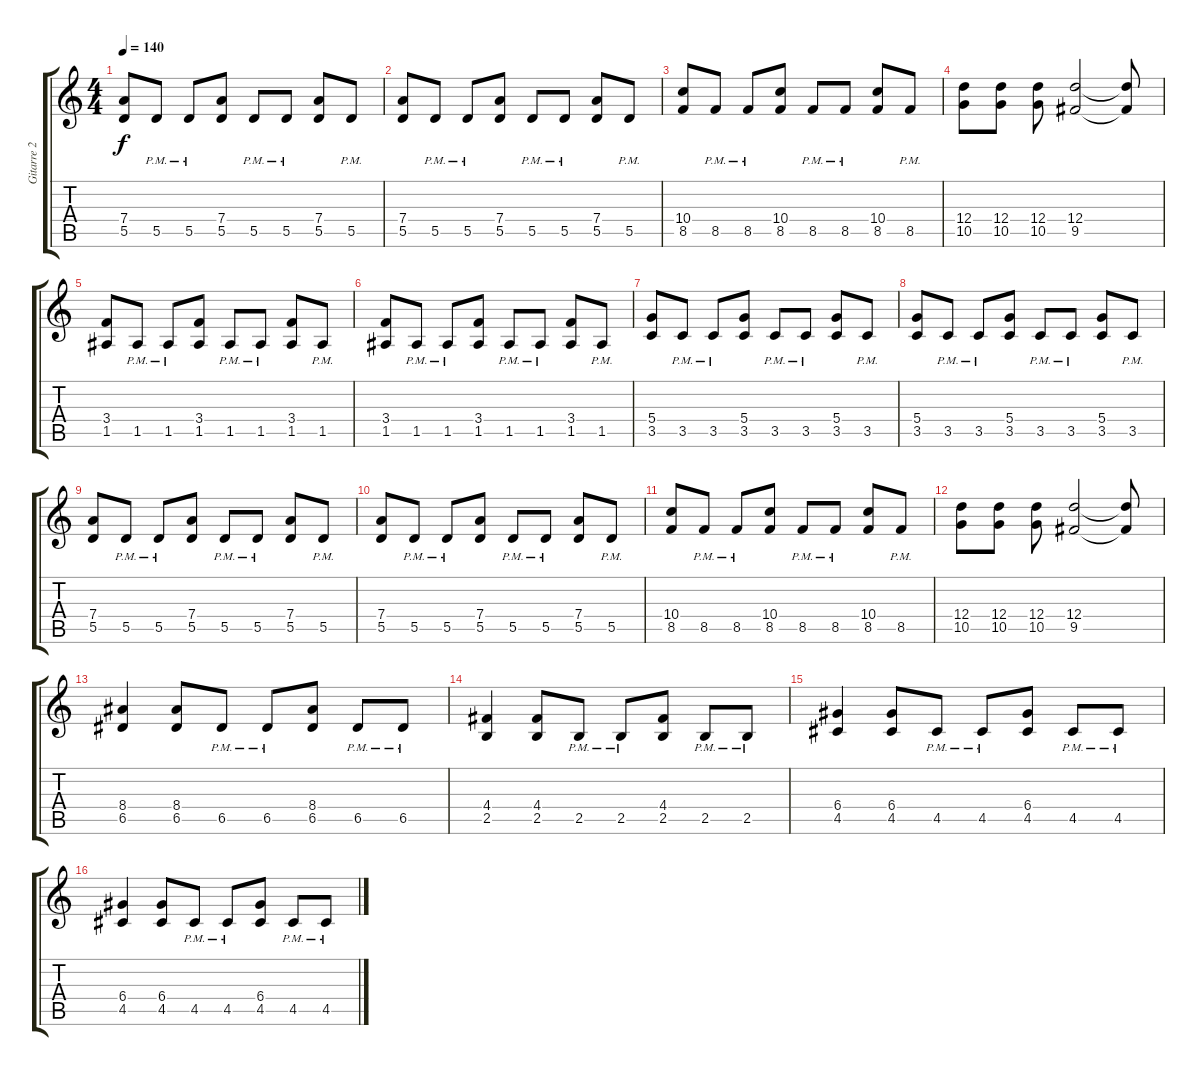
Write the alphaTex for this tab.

\track ("Gitarre 2" "Gitarre 2") {instrument distortionguitar}
\staff {score tabs}
\tuning (E4 B3 G3 D3 A2 E2) {hide}
\ts (4 4)
\tempo 140
\clef g2
\ks c
(7.4 5.5).8{dy f} 5.5{pm}.8 5.5{pm}.8 (7.4 5.5).8 5.5{pm}.8 5.5{pm}.8 (7.4 5.5).8 5.5{pm}.8 |
(7.4 5.5).8 5.5{pm}.8 5.5{pm}.8 (7.4 5.5).8 5.5{pm}.8 5.5{pm}.8 (7.4 5.5).8 5.5{pm}.8 |
(10.4 8.5).8 8.5{pm}.8 8.5{pm}.8 (10.4 8.5).8 8.5{pm}.8 8.5{pm}.8 (10.4 8.5).8 8.5{pm}.8 |
(12.4 10.5).8 (12.4 10.5).8 (12.4 10.5).8 (12.4 9.5).2 (12.4{t} 9.5{t}).8 |
(3.4 1.5).8 1.5{pm}.8 1.5{pm}.8 (3.4 1.5).8 1.5{pm}.8 1.5{pm}.8 (3.4 1.5).8 1.5{pm}.8 |
(3.4 1.5).8 1.5{pm}.8 1.5{pm}.8 (3.4 1.5).8 1.5{pm}.8 1.5{pm}.8 (3.4 1.5).8 1.5{pm}.8 |
(5.4 3.5).8 3.5{pm}.8 3.5{pm}.8 (5.4 3.5).8 3.5{pm}.8 3.5{pm}.8 (5.4 3.5).8 3.5{pm}.8 |
(5.4 3.5).8 3.5{pm}.8 3.5{pm}.8 (5.4 3.5).8 3.5{pm}.8 3.5{pm}.8 (5.4 3.5).8 3.5{pm}.8 |
(7.4 5.5).8 5.5{pm}.8 5.5{pm}.8 (7.4 5.5).8 5.5{pm}.8 5.5{pm}.8 (7.4 5.5).8 5.5{pm}.8 |
(7.4 5.5).8 5.5{pm}.8 5.5{pm}.8 (7.4 5.5).8 5.5{pm}.8 5.5{pm}.8 (7.4 5.5).8 5.5{pm}.8 |
(10.4 8.5).8 8.5{pm}.8 8.5{pm}.8 (10.4 8.5).8 8.5{pm}.8 8.5{pm}.8 (10.4 8.5).8 8.5{pm}.8 |
(12.4 10.5).8 (12.4 10.5).8 (12.4 10.5).8 (12.4 9.5).2 (12.4{t} 9.5{t}).8 |
(8.4 6.5).4{volume 10} (8.4 6.5).8 6.5{pm}.8 6.5{pm}.8 (8.4 6.5).8 6.5{pm}.8 6.5{pm}.8 |
(4.4 2.5).4 (4.4 2.5).8 2.5{pm}.8 2.5{pm}.8 (4.4 2.5).8 2.5{pm}.8 2.5{pm}.8 |
(6.4 4.5).4 (6.4 4.5).8 4.5{pm}.8 4.5{pm}.8 (6.4 4.5).8 4.5{pm}.8 4.5{pm}.8 |
(6.4 4.5).4 (6.4 4.5).8 4.5{pm}.8 4.5{pm}.8 (6.4 4.5).8 4.5{pm}.8 4.5{pm}.8
